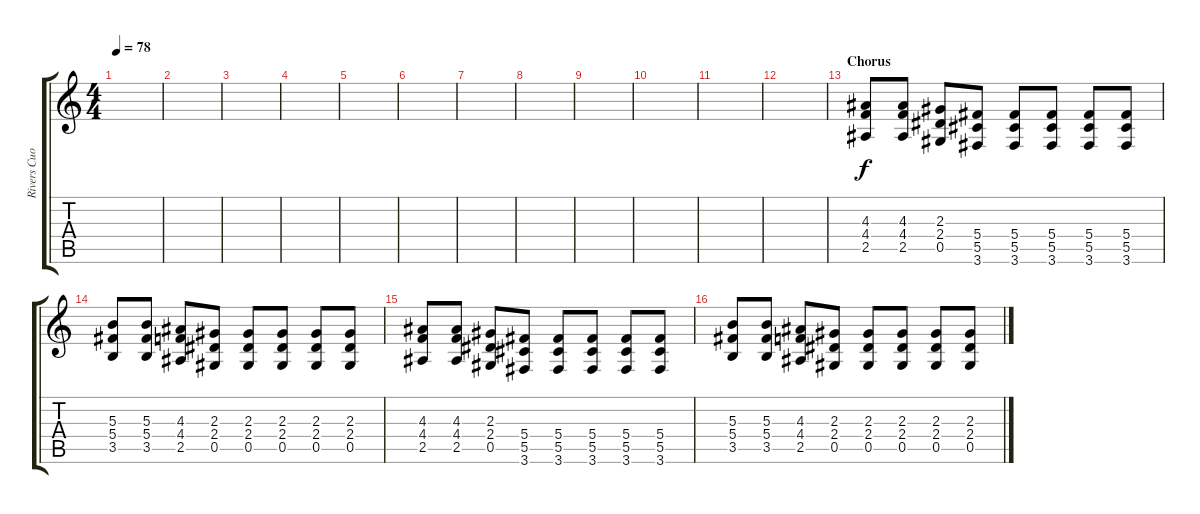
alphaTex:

\track ("Rivers Cuomo" "Rivers Cuo") {instrument distortionguitar}
\staff {score tabs}
\tuning (Eb4 Bb3 Gb3 Db3 Ab2 Eb2) {hide}
\ts (4 4)
\tempo 78
\clef g2
\ks c
|
|
|
|
|
|
|
|
|
|
|
|
\section ("" "Chorus")
(4.3 4.4 2.5).8 (4.3 4.4 2.5).8 (2.3 2.4 0.5).8 (5.4 5.5 3.6).8 (5.4 5.5 3.6).8 (5.4 5.5 3.6).8 (5.4 5.5 3.6).8 (5.4 5.5 3.6).8 |
(5.3 5.4 3.5).8 (5.3 5.4 3.5).8 (4.3 4.4 2.5).8 (2.3 2.4 0.5).8 (2.3 2.4 0.5).8 (2.3 2.4 0.5).8 (2.3 2.4 0.5).8 (2.3 2.4 0.5).8 |
(4.3 4.4 2.5).8 (4.3 4.4 2.5).8 (2.3 2.4 0.5).8 (5.4 5.5 3.6).8 (5.4 5.5 3.6).8 (5.4 5.5 3.6).8 (5.4 5.5 3.6).8 (5.4 5.5 3.6).8 |
(5.3 5.4 3.5).8 (5.3 5.4 3.5).8 (4.3 4.4 2.5).8 (2.3 2.4 0.5).8 (2.3 2.4 0.5).8 (2.3 2.4 0.5).8 (2.3 2.4 0.5).8 (2.3 2.4 0.5).8
